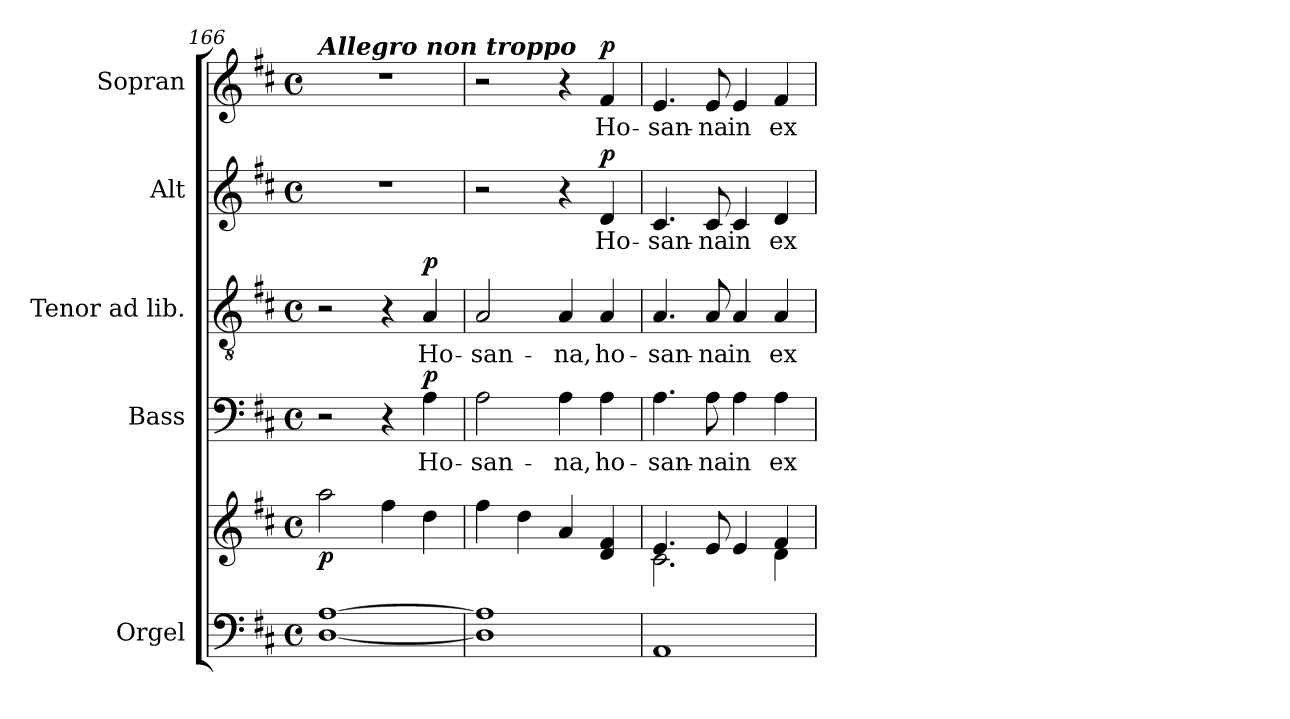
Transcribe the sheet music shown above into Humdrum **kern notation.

**kern	**kern	**dynam	**kern	**text	**dynam	**kern	**text	**dynam	**kern	**text	**dynam	**kern	**text	**dynam
*part5	*part5	*part5	*part4	*part4	*part4	*part3	*part3	*part3	*part2	*part2	*part2	*part1	*part1	*part1
*staff6	*staff5	*staff5/6	*staff4	*staff4	*staff4	*staff3	*staff3	*staff3	*staff2	*staff2	*staff2	*staff1	*staff1	*staff1
*I"Orgel	*	*	*I"Bass	*	*	*I"Tenor ad lib.	*	*	*I"Alt	*	*	*I"Sopran	*	*
*I'Org.	*	*	*I'B.	*	*	*I'T.	*	*	*I'A.	*	*	*I'S.	*	*
!!LO:PB:g=z
*clefF4	*clefG2	*	*clefF4	*	*	*clefGv2	*	*	*clefG2	*	*	*clefG2	*	*
*k[f#c#]	*k[f#c#]	*	*k[f#c#]	*	*	*k[f#c#]	*	*	*k[f#c#]	*	*	*k[f#c#]	*	*
*D:	*D:	*	*D:	*	*	*D:	*	*	*D:	*	*	*D:	*	*
*M4/4	*M4/4	*	*M4/4	*	*	*M4/4	*	*	*M4/4	*	*	*M4/4	*	*
*met(c)	*met(c)	*	*met(c)	*	*	*met(c)	*	*	*met(c)	*	*	*met(c)	*	*
=166	=166	=166	=166	=166	=166	=166	=166	=166	=166	=166	=166	=166	=166	=166
!	!	!	!	!	!	!	!	!	!	!	!	!LO:TX:a:Bi:t=Allegro non troppo	!	!
!	!	!LO:DY:b	!	!	!	!	!	!	!	!	!	!	!	!
[1D [1A	2aa\	p	2r	.	.	2r	.	.	1r	.	.	1r	.	.
.	4ff#\	.	4r	.	.	4r	.	.	.	.	.	.	.	.
!	!	!	!	!LO:LY:b	!LO:DY:a	!	!LO:LY:b	!LO:DY:a	!	!	!	!	!	!
.	4dd\	.	4A\	Ho-	p	4A/	Ho-	p	.	.	.	.	.	.
=167	=167	=167	=167	=167	=167	=167	=167	=167	=167	=167	=167	=167	=167	=167
!	!	!	!	!LO:LY:b	!	!	!LO:LY:b	!	!	!	!	!	!	!
1D] 1A]	4ff#\	.	2A\	-san-	.	2A/	-san-	.	2r	.	.	2r	.	.
.	4dd\	.	.	.	.	.	.	.	.	.	.	.	.	.
!	!	!	!	!LO:LY:b	!	!	!LO:LY:b	!	!	!	!	!	!	!
.	4a/	.	4A\	-na,	.	4A/	-na,	.	4r	.	.	4r	.	.
!	!	!	!	!LO:LY:b	!	!	!LO:LY:b	!	!	!LO:LY:b	!LO:DY:a	!	!LO:LY:b	!LO:DY:a
.	4d/ 4f#/	.	4A\	ho-	.	4A/	ho-	.	4d/	Ho-	p	4f#/	Ho-	p
=168	=168	=168	=168	=168	=168	=168	=168	=168	=168	=168	=168	=168	=168	=168
*	*^	*	*	*	*	*	*	*	*	*	*	*	*	*
!	!	!	!	!	!LO:LY:b	!	!	!LO:LY:b	!	!	!LO:LY:b	!	!	!LO:LY:b	!
1AA	4.e/	2.c#\	.	4.A\	-san-	.	4.A/	-san-	.	4.c#/	-san-	.	4.e/	-san-	.
!	!	!	!	!	!LO:LY:b	!	!	!LO:LY:b	!	!	!LO:LY:b	!	!	!LO:LY:b	!
.	8e/	.	.	8A\	-na	.	8A/	-na	.	8c#/	-na	.	8e/	-na	.
!	!	!	!	!	!LO:LY:b	!	!	!LO:LY:b	!	!	!LO:LY:b	!	!	!LO:LY:b	!
.	4e/	.	.	4A\	in	.	4A/	in	.	4c#/	in	.	4e/	in	.
!	!	!	!	!	!LO:LY:b	!	!	!LO:LY:b	!	!	!LO:LY:b	!	!	!LO:LY:b	!
.	4f#/	4d\	.	4A\	ex-	.	4A/	ex-	.	4d/	ex-	.	4f#/	ex-	.
*	*v	*v	*	*	*	*	*	*	*	*	*	*	*	*	*
=	=	=	=	=	=	=	=	=	=	=	=	=	=	=
*-	*-	*-	*-	*-	*-	*-	*-	*-	*-	*-	*-	*-	*-	*-
